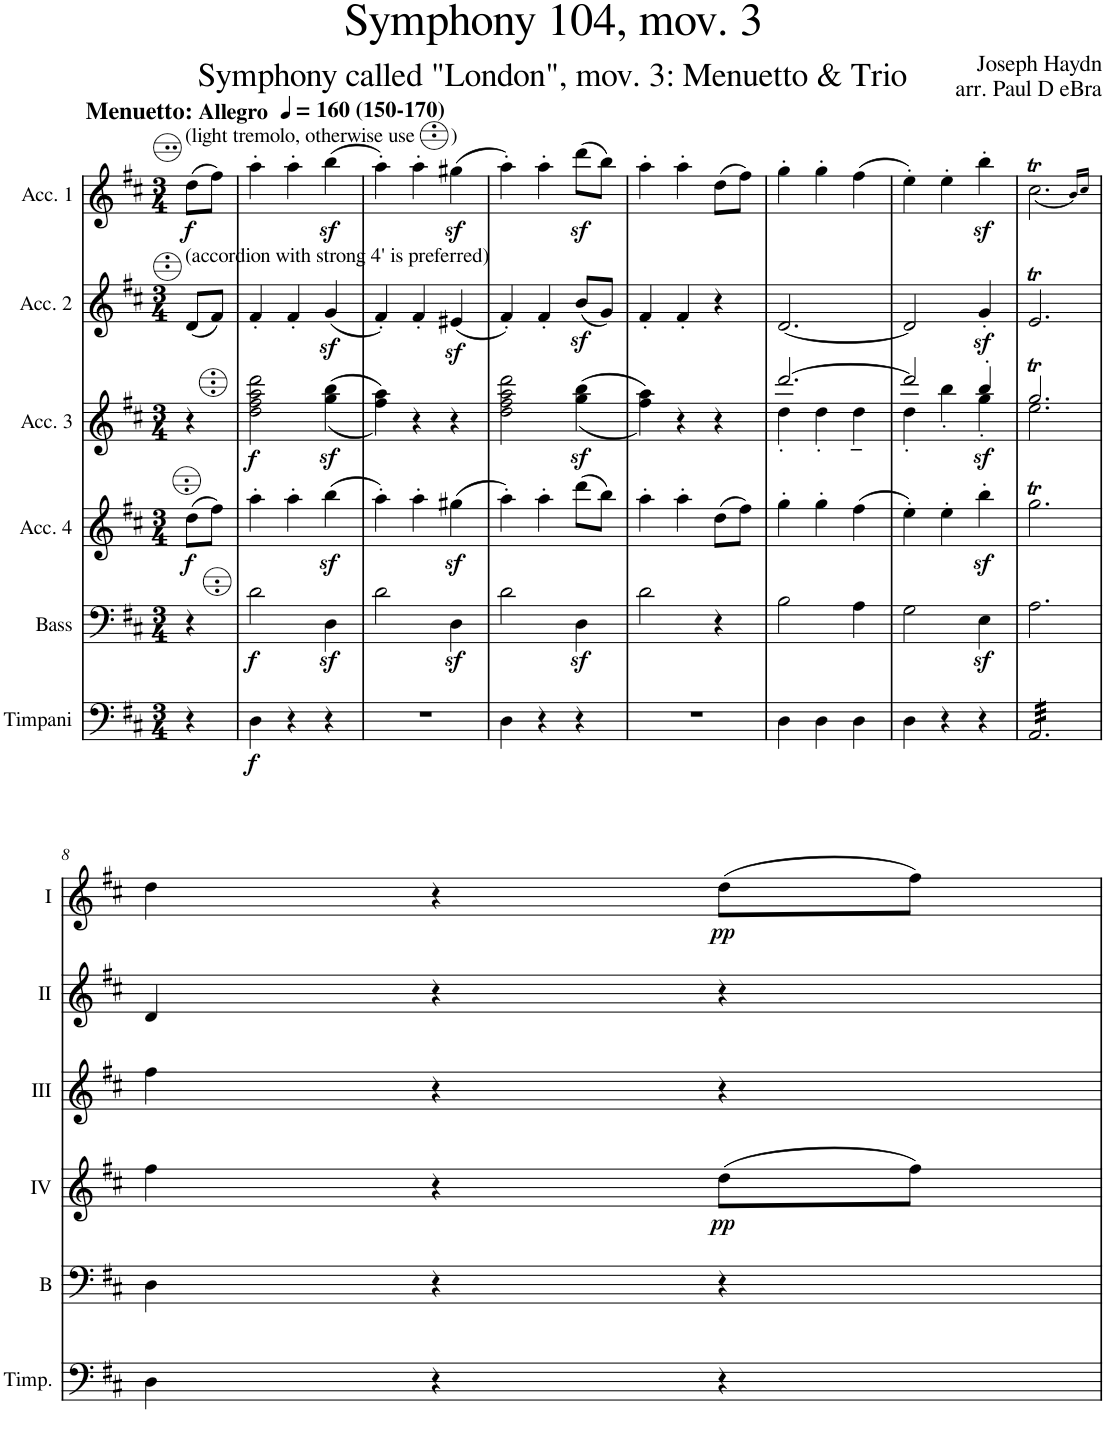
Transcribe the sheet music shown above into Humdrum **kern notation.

**kern	**dynam	**kern	**dynam	**kern	**dynam	**kern	**dynam	**kern	**kern	**dynam
*part6	*part6	*part5	*part5	*part4	*part4	*part3	*part3	*part2	*part1	*part1
*staff6	*staff6	*staff5	*staff5	*staff4	*staff4	*staff3	*staff3	*staff2	*staff1	*staff1
*I"Timpani	*	*I"Bass	*	*I"Acc. 4	*	*I"Acc. 3	*	*I"Acc. 2	*I"Acc. 1	*
*I'Timp.	*	*I'B	*	*	*	*	*	*	*	*
*clefF4	*	*clefF4	*	*clefG2	*	*clefG2	*	*clefG2	*clefG2	*
*	*	*Trd7c12	*	*Trd7c12	*	*Trd7c12	*	*	*	*
*k[f#c#]	*	*k[f#c#]	*	*k[f#c#]	*	*k[f#c#]	*	*k[f#c#]	*k[f#c#]	*
*M3/4	*	*M3/4	*	*M3/4	*	*M3/4	*	*M3/4	*M3/4	*
*MM160	*	*MM160	*	*MM160	*	*MM160	*	*MM160	*MM160	*
=	=	=	=	=	=	=	=	=	=	=
!	!	!	!	!	!	!	!	!	!LO:TX:a:t=(light tremolo, otherwise use       )	!
!	!	!	!	!	!	!	!	!	!LO:TX:a:B:t=Menuetto&colon;	!
!	!	!	!	!	!	!	!	!	!LO:TX:a:t=Allegro	!
!	!	!	!	!	!	!	!	!	!LO:TX:a:B:t=(150-170)	!
!	!	!	!	!	!	!	!	!LO:TX:a:t=(accordion with strong 4' is preferred)	!	!
!	!	!	!	!	!LO:DY:b	!	!	!	!	!LO:DY:b
4r	.	4r	.	(8dd\L	f	4r	.	(8d/L	(8dd\L	f
.	.	.	.	8ff#\J)	.	.	.	8f#/J)	8ff#\J)	.
=1	=1	=1	=1	=1	=1	=1	=1	=1	=1	=1
!	!LO:DY:b	!	!LO:DY:b	!	!	!	!LO:DY:b	!	!	!
4D\	f	2d\	f	4aa'\	.	2dd\ 2ff#\ 2aa\ 2ddd\	f	4f#'/	4aa'\	.
4r	.	.	.	4aa'\	.	.	.	4f#'/	4aa'\	.
4r	.	4Dz<\	.	(4bbz<\	.	((<4gg\z< 4bb\z<	.	(4gz</	(4bbz<\	.
=2	=2	=2	=2	=2	=2	=2	=2	=2	=2	=2
2.r	.	2d\	.	4aa'\)	.	4ff#\ 4aa\))	.	4f#'/)	4aa'\)	.
.	.	.	.	4aa'\	.	4r	.	4f#'/	4aa'\	.
.	.	4Dz<\	.	(4gg#Xz<\	.	4r	.	(4e#Xz</	(4gg#Xz<\	.
=3	=3	=3	=3	=3	=3	=3	=3	=3	=3	=3
4D\	.	2d\	.	4aa'\)	.	2dd\ 2ff#\ 2aa\ 2ddd\	.	4f#'/)	4aa'\)	.
4r	.	.	.	4aa'\	.	.	.	4f#'/	4aa'\	.
4r	.	4Dz<\	.	(8ddd\L	.	((<4gg\z< 4bb\z<	.	(8bz</L	(8dddz<\L	.
.	.	.	.	8bb\J)	.	.	.	8g/J)	8bb\J)	.
=4	=4	=4	=4	=4	=4	=4	=4	=4	=4	=4
2.r	.	2d\	.	4aa'\	.	4ff#\ 4aa\))	.	4f#'/	4aa'\	.
.	.	.	.	4aa'\	.	4r	.	4f#'/	4aa'\	.
.	.	4r	.	(8dd\L	.	4r	.	4r	(8dd\L	.
.	.	.	.	8ff#\J)	.	.	.	.	8ff#\J)	.
=5	=5	=5	=5	=5	=5	=5	=5	=5	=5	=5
*	*	*	*	*	*	*^	*	*	*	*
4D\	.	2B\	.	4gg'\	.	[2.ddd/	4dd'\	.	[2.d/	4gg'\	.
4D\	.	.	.	4gg'\	.	.	4dd'\	.	.	4gg'\	.
4D\	.	4A\	.	(4ff#\	.	.	4dd~\	.	.	(4ff#\	.
=6	=6	=6	=6	=6	=6	=6	=6	=6	=6	=6	=6
4D\	.	2G\	.	4ee'\)	.	2ddd/]	4dd'\	.	2d/]	4ee'\)	.
4r	.	.	.	4ee'\	.	.	4bb'\	.	.	4ee'\	.
!	!	!	!	!	!	!	!	!LO:DY:b	!	!	!
4r	.	4Ez<\	.	4bbz<'\	.	4bb'/	4gg'\	sf	4gz<'/	4bbz<'\	.
=7	=7	=7	=7	=7	=7	=7	=7	=7	=7	=7	=7
*tremolo	*	*	*	*	*	*	*	*	*	*	*
32AA/LLL	.	2.A\	.	2.ggT\	.	2.ggT/	2.ee\	.	2.eT/	(<2.cc#t\	.
32AA/	.	.	.	.	.	.	.	.	.	.	.
32AA/	.	.	.	.	.	.	.	.	.	.	.
32AA/	.	.	.	.	.	.	.	.	.	.	.
32AA/	.	.	.	.	.	.	.	.	.	.	.
32AA/	.	.	.	.	.	.	.	.	.	.	.
32AA/	.	.	.	.	.	.	.	.	.	.	.
32AA/	.	.	.	.	.	.	.	.	.	.	.
32AA/	.	.	.	.	.	.	.	.	.	.	.
32AA/	.	.	.	.	.	.	.	.	.	.	.
32AA/	.	.	.	.	.	.	.	.	.	.	.
32AA/	.	.	.	.	.	.	.	.	.	.	.
32AA/	.	.	.	.	.	.	.	.	.	.	.
32AA/	.	.	.	.	.	.	.	.	.	.	.
32AA/	.	.	.	.	.	.	.	.	.	.	.
32AA/	.	.	.	.	.	.	.	.	.	.	.
32AA/	.	.	.	.	.	.	.	.	.	.	.
32AA/	.	.	.	.	.	.	.	.	.	.	.
32AA/	.	.	.	.	.	.	.	.	.	.	.
32AA/	.	.	.	.	.	.	.	.	.	.	.
32AA/	.	.	.	.	.	.	.	.	.	.	.
32AA/	.	.	.	.	.	.	.	.	.	.	.
32AA/	.	.	.	.	.	.	.	.	.	.	.
32AA/JJJ	.	.	.	.	.	.	.	.	.	.	.
*Xtremolo	*	*	*	*	*	*	*	*	*	*	*
*	*	*	*	*	*	*v	*v	*	*	*	*
.	.	.	.	.	.	.	.	.	16qb/LL)	.
.	.	.	.	.	.	.	.	.	16qcc#/JJ	.
!!LO:LB:g=z
=8	=8	=8	=8	=8	=8	=8	=8	=8	=8	=8
4D\	.	4D\	.	4ff#\	.	4ff#\	.	4d/	4dd\	.
4r	.	4r	.	4r	.	4r	.	4r	4r	.
!	!	!	!	!	!LO:DY:b	!	!	!	!	!LO:DY:b
4r	.	4r	.	(8dd\L	pp	4r	.	4r	(8dd\L	pp
.	.	.	.	8ff#\J)	.	.	.	.	8ff#\J)	.
=	=	=	=	=	=	=	=	=	=	=
*-	*-	*-	*-	*-	*-	*-	*-	*-	*-	*-
